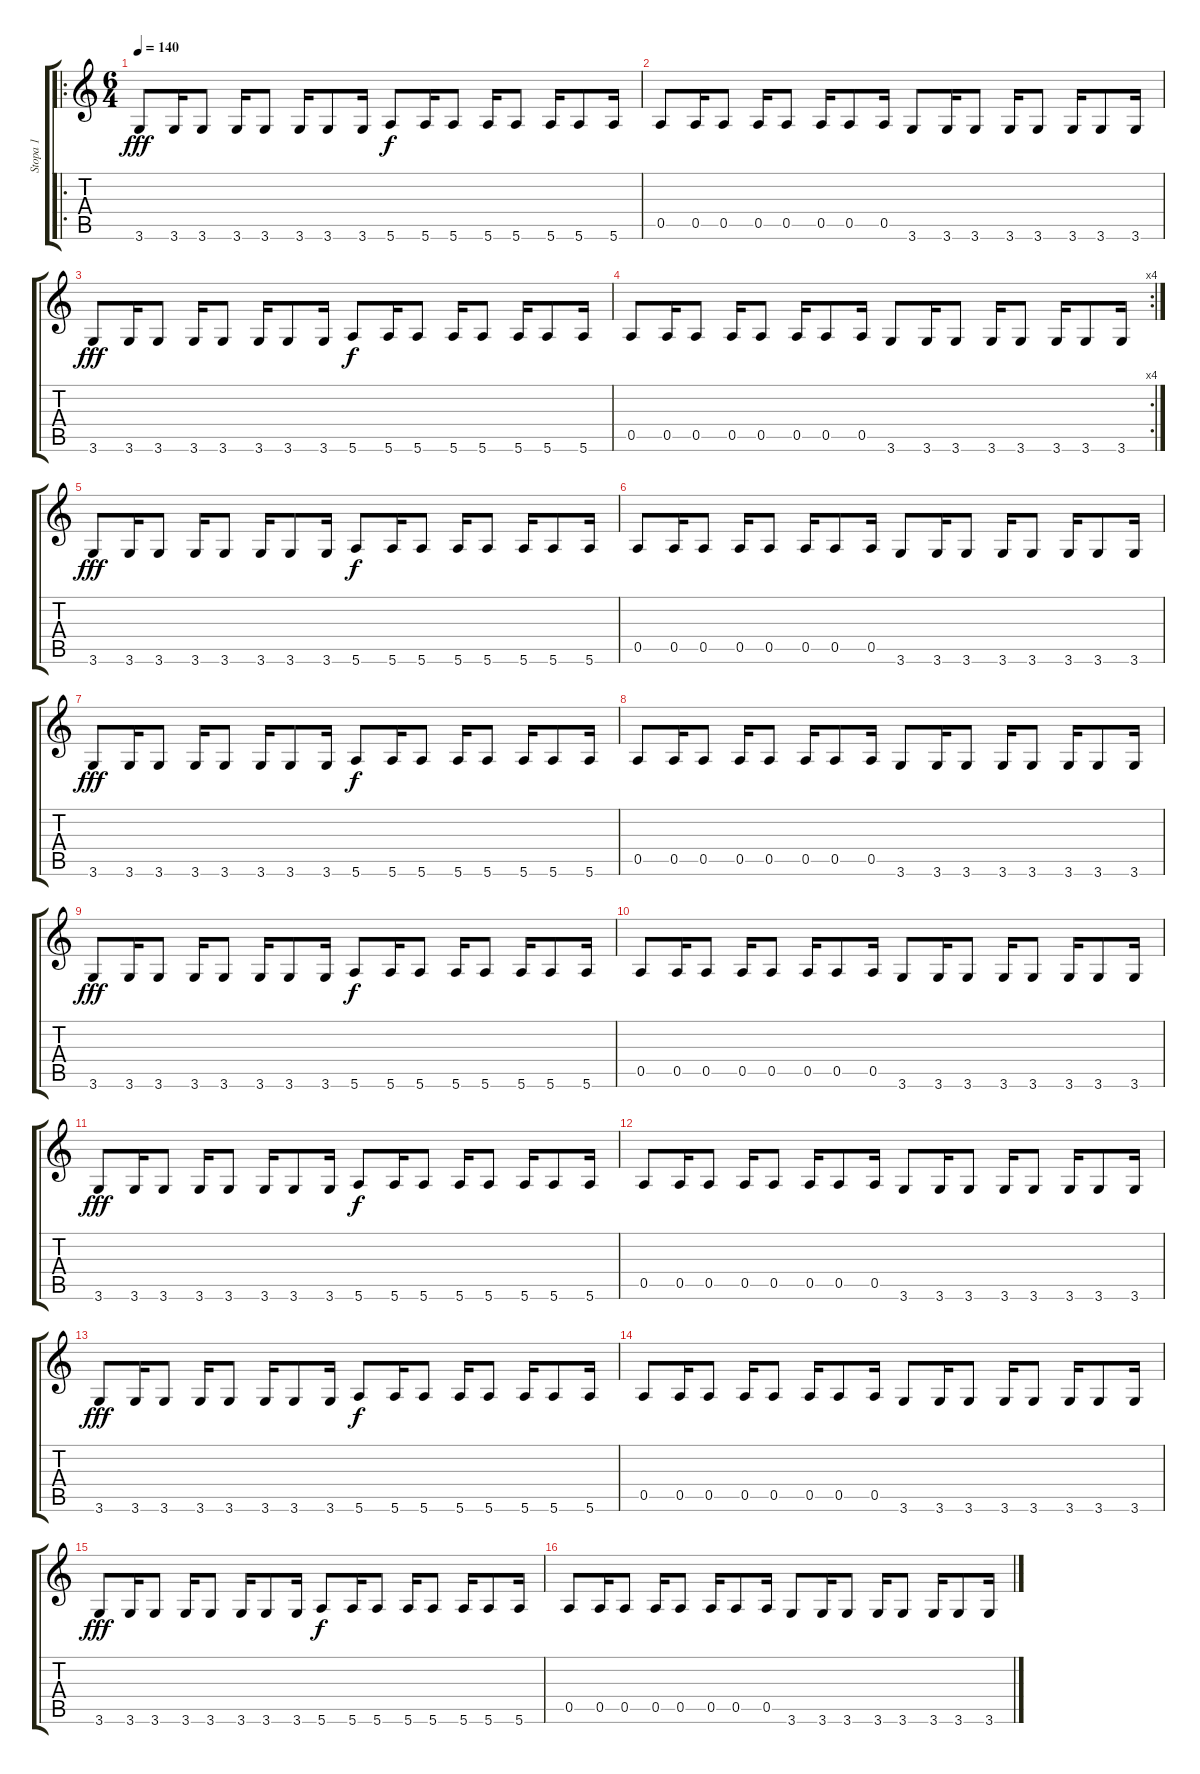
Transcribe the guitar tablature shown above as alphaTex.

\track ("Stopa 1" "Stopa 1") {instrument electricbasspick}
\staff {score tabs}
\tuning (E4 B3 G3 D3 A2 E2) {hide}
\ro
\ts (6 4)
\tempo 140
\clef g2
\ks c
3.6.8{dy fff instrument electricbasspick} 3.6.16 3.6.8 3.6.16 3.6.8 3.6.16 3.6.8 3.6.16 5.6.8{dy f} 5.6.16 5.6.8 5.6.16 5.6.8 5.6.16 5.6.8 5.6.16 |
0.5.8 0.5.16 0.5.8 0.5.16 0.5.8 0.5.16 0.5.8 0.5.16 3.6.8 3.6.16 3.6.8 3.6.16 3.6.8 3.6.16 3.6.8 3.6.16 |
3.6.8{dy fff} 3.6.16 3.6.8 3.6.16 3.6.8 3.6.16 3.6.8 3.6.16 5.6.8{dy f} 5.6.16 5.6.8 5.6.16 5.6.8 5.6.16 5.6.8 5.6.16 |
\rc 4
0.5.8 0.5.16 0.5.8 0.5.16 0.5.8 0.5.16 0.5.8 0.5.16 3.6.8 3.6.16 3.6.8 3.6.16 3.6.8 3.6.16 3.6.8 3.6.16 |
3.6.8{dy fff} 3.6.16 3.6.8 3.6.16 3.6.8 3.6.16 3.6.8 3.6.16 5.6.8{dy f} 5.6.16 5.6.8 5.6.16 5.6.8 5.6.16 5.6.8 5.6.16 |
0.5.8 0.5.16 0.5.8 0.5.16 0.5.8 0.5.16 0.5.8 0.5.16 3.6.8 3.6.16 3.6.8 3.6.16 3.6.8 3.6.16 3.6.8 3.6.16 |
3.6.8{dy fff} 3.6.16 3.6.8 3.6.16 3.6.8 3.6.16 3.6.8 3.6.16 5.6.8{dy f} 5.6.16 5.6.8 5.6.16 5.6.8 5.6.16 5.6.8 5.6.16 |
0.5.8 0.5.16 0.5.8 0.5.16 0.5.8 0.5.16 0.5.8 0.5.16 3.6.8 3.6.16 3.6.8 3.6.16 3.6.8 3.6.16 3.6.8 3.6.16 |
3.6.8{dy fff} 3.6.16 3.6.8 3.6.16 3.6.8 3.6.16 3.6.8 3.6.16 5.6.8{dy f} 5.6.16 5.6.8 5.6.16 5.6.8 5.6.16 5.6.8 5.6.16 |
0.5.8 0.5.16 0.5.8 0.5.16 0.5.8 0.5.16 0.5.8 0.5.16 3.6.8 3.6.16 3.6.8 3.6.16 3.6.8 3.6.16 3.6.8 3.6.16 |
3.6.8{dy fff} 3.6.16 3.6.8 3.6.16 3.6.8 3.6.16 3.6.8 3.6.16 5.6.8{dy f} 5.6.16 5.6.8 5.6.16 5.6.8 5.6.16 5.6.8 5.6.16 |
0.5.8 0.5.16 0.5.8 0.5.16 0.5.8 0.5.16 0.5.8 0.5.16 3.6.8 3.6.16 3.6.8 3.6.16 3.6.8 3.6.16 3.6.8 3.6.16 |
3.6.8{dy fff} 3.6.16 3.6.8 3.6.16 3.6.8 3.6.16 3.6.8 3.6.16 5.6.8{dy f} 5.6.16 5.6.8 5.6.16 5.6.8 5.6.16 5.6.8 5.6.16 |
0.5.8 0.5.16 0.5.8 0.5.16 0.5.8 0.5.16 0.5.8 0.5.16 3.6.8 3.6.16 3.6.8 3.6.16 3.6.8 3.6.16 3.6.8 3.6.16 |
3.6.8{dy fff} 3.6.16 3.6.8 3.6.16 3.6.8 3.6.16 3.6.8 3.6.16 5.6.8{dy f} 5.6.16 5.6.8 5.6.16 5.6.8 5.6.16 5.6.8 5.6.16 |
0.5.8 0.5.16 0.5.8 0.5.16 0.5.8 0.5.16 0.5.8 0.5.16 3.6.8 3.6.16 3.6.8 3.6.16 3.6.8 3.6.16 3.6.8 3.6.16
